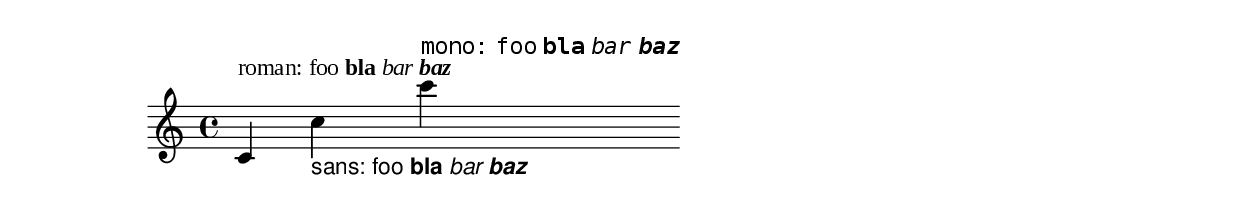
\header {

  texidoc = "The default font families for text can be
  overridden with @code{make-pango-font-tree}"

}

\version "2.7.32"

\paper  {
  % change for other default global staff size. 
  myStaffSize = #20
  
  #(define fonts
    (make-pango-font-tree "Times New Roman"
                          "Nimbus Sans"
                          "Luxi Mono"

;;     "Helvetica"
;;     "Courier"

     (/ myStaffSize 20)))
}

\relative {

  c'^\markup { roman: foo \bold bla \italic bar \italic \bold baz }
  c'_\markup {
    \override #'(font-family . sans)
    {
      sans: foo \bold bla \italic bar \italic \bold baz
    }
  }
  c'^\markup {
    \override #'(font-family . typewriter)
    {
      mono: foo \bold bla \italic bar \italic \bold baz
    }
  }
}  
